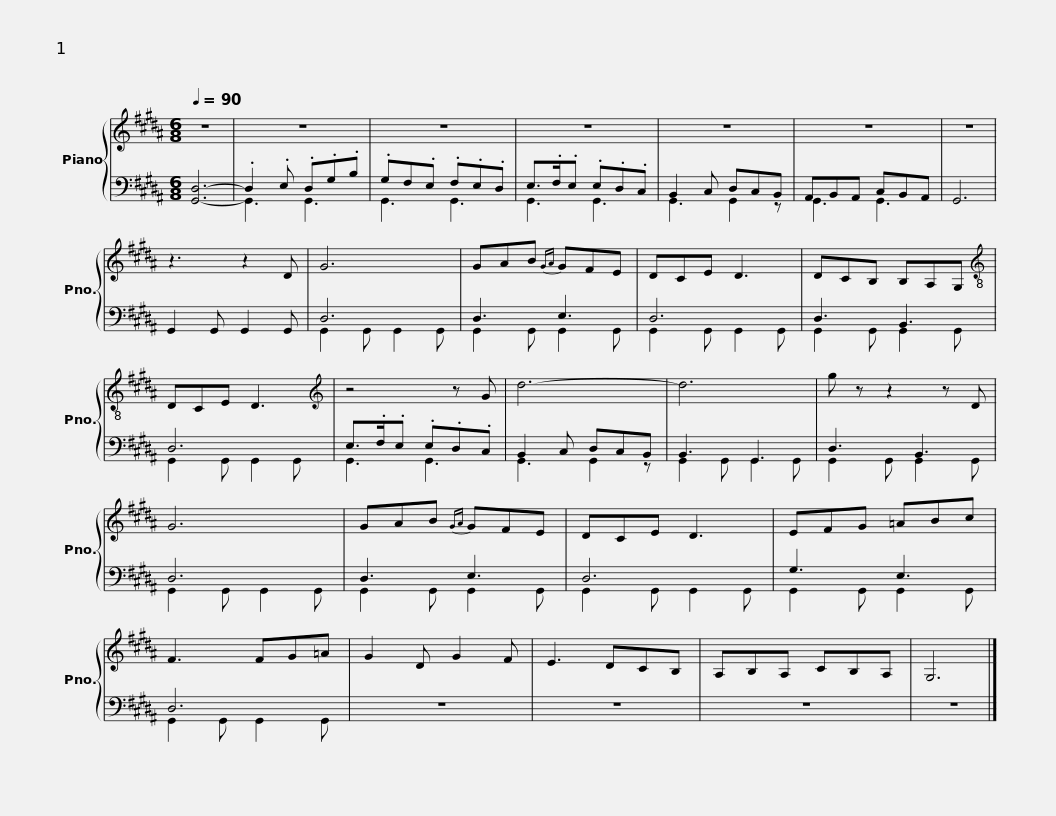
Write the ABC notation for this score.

X:1
%%score { 1 | ( 2 3 ) }
L:1/8
Q:1/4=90
M:6/8
I:linebreak $
K:B
V:1 treble
V:2 bass
V:3 bass
V:1
 z6 | z6 | z6 | z6 | z6 | %5
 z6 | z6 |$ z3 z2 D | G6 | GAB{GA} GFE | %10
 DCE D3 | DCB, B,A,G, |[K:treble-8] DCE D3 |$[K:treble] z4 z G | d6- | %15
 d6 | g z z2 z D | G6 | GAB{GA} GFE |$ DCE D3 | %20
 EFG =ABc | F3 FG=A | G2 D G2 F | E3 DCB, | A,B,A, CB,A, | %25
 G,6 |] %26
V:2
 [G,,D,]6- | .D,2 .E, .D,.G,.B, | .G,F,.E, .F,.E,.D, | E,>.F,.E, .E,.D,.C, | B,,2 C, D,C,B,, | %5
 A,,B,,A,, C,B,,A,, | G,,6 |$ G,,2 G,, G,,2 G,, | D,6 | D,3 E,3 | %10
 D,6 | D,3 B,,3 | D,6 |$ E,>.F,.E, .E,.D,.C, | B,,2 C, D,C,B,, | %15
 B,,3 G,,3 | D,3 B,,3 | D,6 | D,3 E,3 |$ D,6 | %20
 G,3 E,3 | D,6 | z6 | z6 | z6 | %25
 z6 |] %26
V:3
 x6 | G,,3 G,,3 | G,,3 G,,3 | G,,3 G,,3 | G,,3 G,,2 z | %5
 G,,3 G,,3 | x6 |$ x6 | G,,2 G,, G,,2 G,, | G,,2 G,, G,,2 G,, | %10
 G,,2 G,, G,,2 G,, | G,,2 G,, G,,2 G,, | G,,2 G,, G,,2 G,, |$ G,,3 G,,3 | G,,3 G,,2 z | %15
 G,,2 G,, G,,2 G,, | G,,2 G,, G,,2 G,, | G,,2 G,, G,,2 G,, | G,,2 G,, G,,2 G,, |$ G,,2 G,, G,,2 G,, | %20
 G,,2 G,, G,,2 G,, | G,,2 G,, G,,2 G,, | x6 | x6 | x6 | %25
 x6 |] %26
